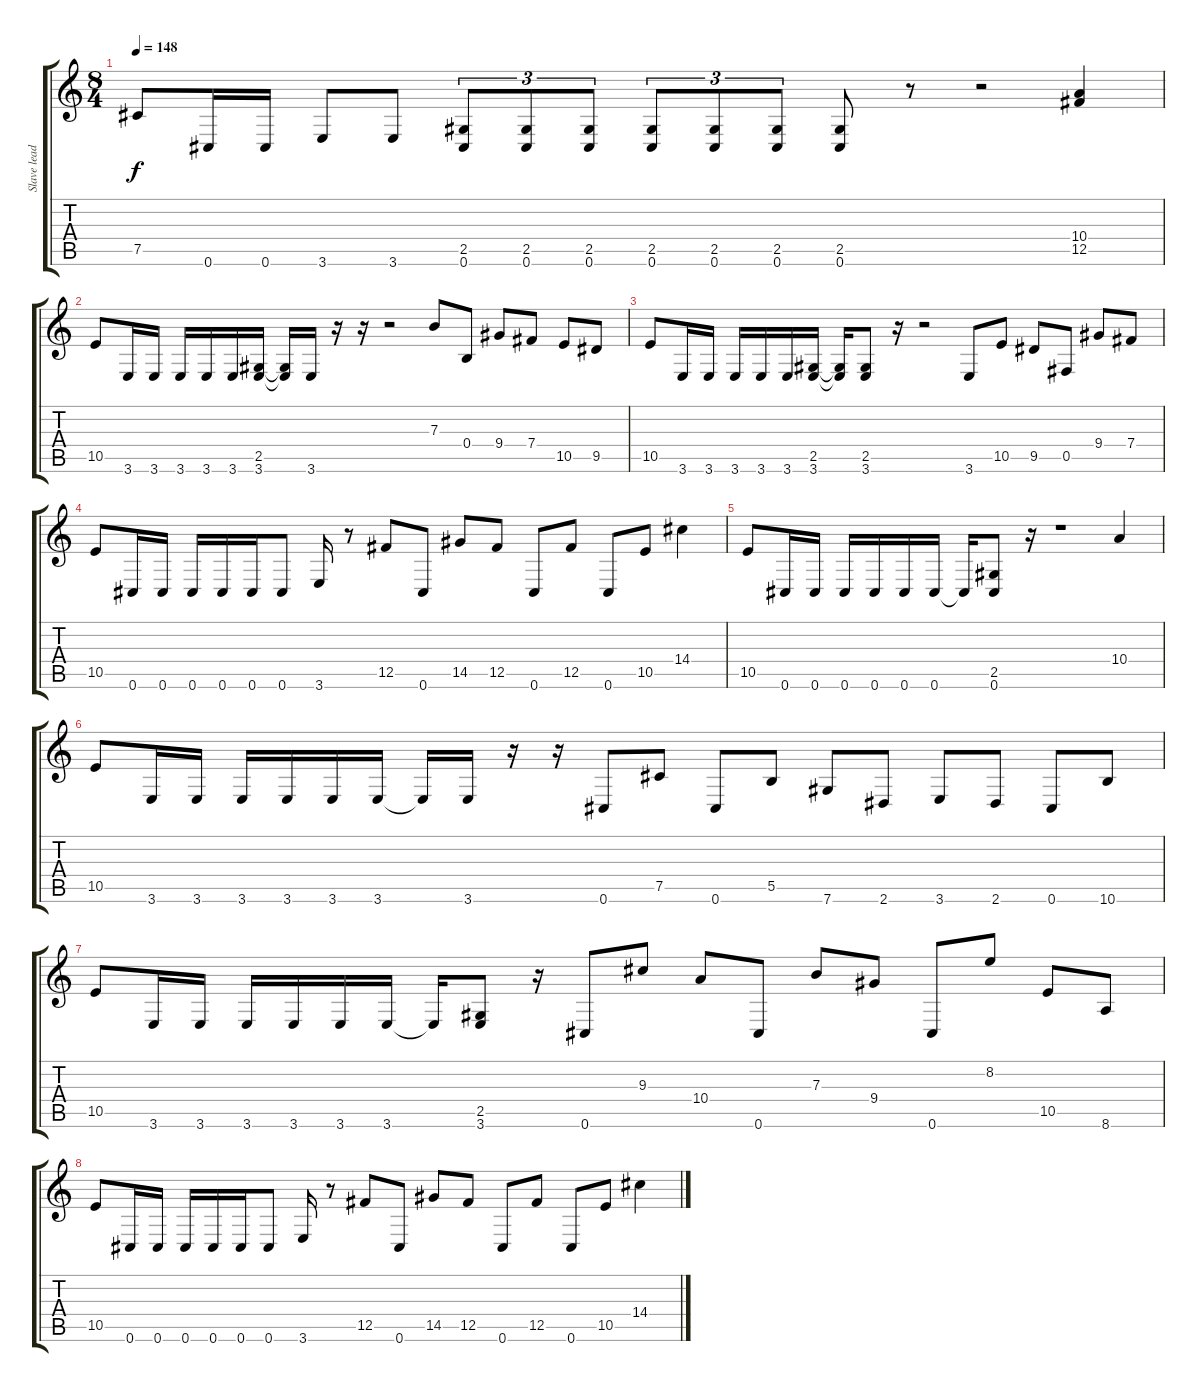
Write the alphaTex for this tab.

\track ("Slave lead guitar(normand)" "Slave lead") {instrument distortionguitar}
\staff {score tabs}
\tuning (Db4 Ab3 E3 B2 Gb2 Db2) {hide}
\ts (8 4)
\tempo 148
\clef g2
\ks c
7.5.8{dy f} 0.6.16 0.6.16 3.6.8 3.6.8 (2.5 0.6).8{tu (3 2)} (2.5 0.6).8{tu (3 2)} (2.5 0.6).8{tu (3 2)} (2.5 0.6).8{tu (3 2)} (2.5 0.6).8{tu (3 2)} (2.5 0.6).8{tu (3 2)} (2.5 0.6).8 r.8 r.2 (10.4 12.5).4 |
10.5.8 3.6.16 3.6.16 3.6.16 3.6.16 3.6.16 (2.5 3.6).16 (2.5{t} 3.6{t}).16 3.6.16 r.16 r.16 r.2 7.3.8 0.4.8 9.4.8 7.4.8 10.5.8 9.5.8 |
10.5.8 3.6.16 3.6.16 3.6.16 3.6.16 3.6.16 (2.5 3.6).16 (2.5{t} 3.6{t}).16 (2.5 3.6).8 r.16 r.2 3.6.8 10.5.8 9.5.8 0.5.8 9.4.8 7.4.8 |
10.5.8 0.6.16 0.6.16 0.6.16 0.6.16 0.6.16 0.6.8 3.6.16 r.8 12.5.8 0.6.8 14.5.8 12.5.8 0.6.8 12.5.8 0.6.8 10.5.8 14.4.4 |
10.5.8 0.6.16 0.6.16 0.6.16 0.6.16 0.6.16 0.6.16 0.6{t}.16 (2.5 0.6).8 r.16 r.1 10.4.4 |
10.5.8 3.6.16 3.6.16 3.6.16 3.6.16 3.6.16 3.6.16 3.6{t}.16 3.6.16 r.16 r.16 0.6.8 7.5.8 0.6.8 5.5.8 7.6.8 2.6.8 3.6.8 2.6.8 0.6.8 10.6.8 |
10.5.8 3.6.16 3.6.16 3.6.16 3.6.16 3.6.16 3.6.16 3.6{t}.16 (2.5 3.6).8 r.16 0.6.8 9.3.8 10.4.8 0.6.8 7.3.8 9.4.8 0.6.8 8.2.8 10.5.8 8.6.8 |
10.5.8 0.6.16 0.6.16 0.6.16 0.6.16 0.6.16 0.6.8 3.6.16 r.8 12.5.8 0.6.8 14.5.8 12.5.8 0.6.8 12.5.8 0.6.8 10.5.8 14.4.4
